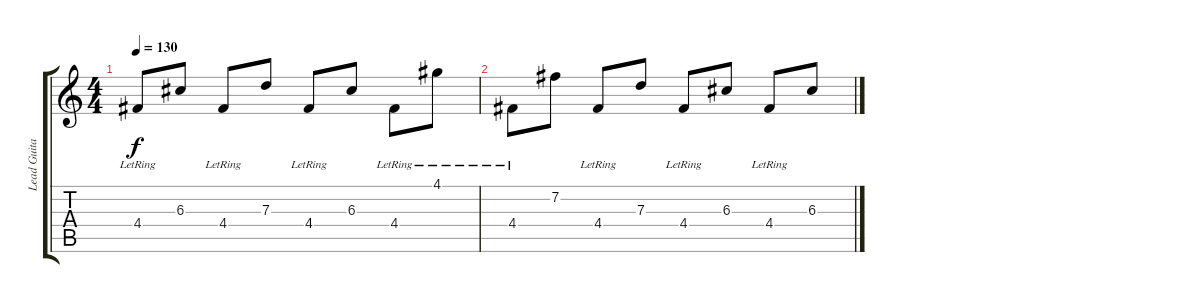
\track ("Lead Guitar" "Lead Guita") {instrument electricguitarjazz}
\staff {score tabs}
\tuning (E4 B3 G3 D3 A2 E2) {hide}
\ts (4 4)
\tempo 130
\clef g2
\ks c
4.4{lr}.8{dy f} 6.3.8 4.4{lr}.8 7.3.8 4.4{lr}.8 6.3.8 4.4{lr}.8 4.1{lr}.8 |
4.4{lr}.8 7.2.8 4.4{lr}.8 7.3.8 4.4{lr}.8 6.3.8 4.4{lr}.8 6.3.8
